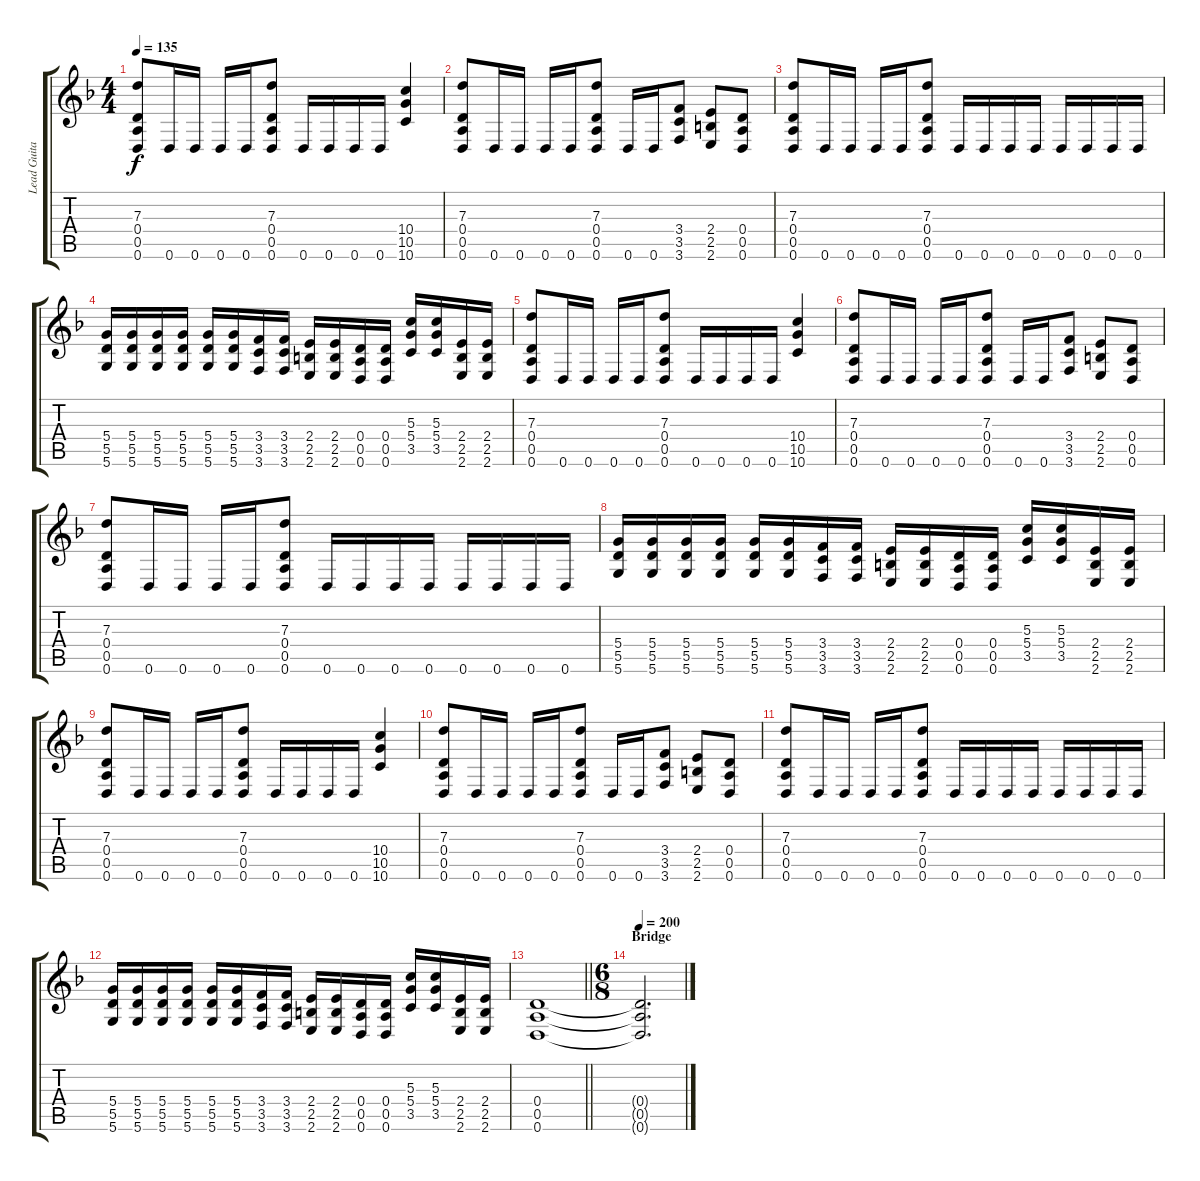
\track ("Lead Guitar" "Lead Guita") {instrument distortionguitar}
\staff {score tabs}
\tuning (E4 B3 G3 D3 A2 D2) {hide}
\ts (4 4)
\tempo 135
\clef g2
\ks dminor
(7.3 0.4 0.5 0.6).8{dy f} 0.6.16 0.6.16 0.6.16 0.6.16 (7.3 0.4 0.5 0.6).8 0.6.16 0.6.16 0.6.16 0.6.16 (10.4 10.5 10.6).4 |
(7.3 0.4 0.5 0.6).8 0.6.16 0.6.16 0.6.16 0.6.16 (7.3 0.4 0.5 0.6).8 0.6.16 0.6.16 (3.4 3.5 3.6).8 (2.4 2.5 2.6).8 (0.4 0.5 0.6).8 |
(7.3 0.4 0.5 0.6).8 0.6.16 0.6.16 0.6.16 0.6.16 (7.3 0.4 0.5 0.6).8 0.6.16 0.6.16 0.6.16 0.6.16 0.6.16 0.6.16 0.6.16 0.6.16 |
(5.4 5.5 5.6).16 (5.4 5.5 5.6).16 (5.4 5.5 5.6).16 (5.4 5.5 5.6).16 (5.4 5.5 5.6).16 (5.4 5.5 5.6).16 (3.4 3.5 3.6).16 (3.4 3.5 3.6).16 (2.4 2.5 2.6).16 (2.4 2.5 2.6).16 (0.4 0.5 0.6).16 (0.4 0.5 0.6).16 (5.3 5.4 3.5).16 (5.3 5.4 3.5).16 (2.4 2.5 2.6).16 (2.4 2.5 2.6).16 |
(7.3 0.4 0.5 0.6).8 0.6.16 0.6.16 0.6.16 0.6.16 (7.3 0.4 0.5 0.6).8 0.6.16 0.6.16 0.6.16 0.6.16 (10.4 10.5 10.6).4 |
(7.3 0.4 0.5 0.6).8 0.6.16 0.6.16 0.6.16 0.6.16 (7.3 0.4 0.5 0.6).8 0.6.16 0.6.16 (3.4 3.5 3.6).8 (2.4 2.5 2.6).8 (0.4 0.5 0.6).8 |
(7.3 0.4 0.5 0.6).8 0.6.16 0.6.16 0.6.16 0.6.16 (7.3 0.4 0.5 0.6).8 0.6.16 0.6.16 0.6.16 0.6.16 0.6.16 0.6.16 0.6.16 0.6.16 |
(5.4 5.5 5.6).16 (5.4 5.5 5.6).16 (5.4 5.5 5.6).16 (5.4 5.5 5.6).16 (5.4 5.5 5.6).16 (5.4 5.5 5.6).16 (3.4 3.5 3.6).16 (3.4 3.5 3.6).16 (2.4 2.5 2.6).16 (2.4 2.5 2.6).16 (0.4 0.5 0.6).16 (0.4 0.5 0.6).16 (5.3 5.4 3.5).16 (5.3 5.4 3.5).16 (2.4 2.5 2.6).16 (2.4 2.5 2.6).16 |
(7.3 0.4 0.5 0.6).8 0.6.16 0.6.16 0.6.16 0.6.16 (7.3 0.4 0.5 0.6).8 0.6.16 0.6.16 0.6.16 0.6.16 (10.4 10.5 10.6).4 |
(7.3 0.4 0.5 0.6).8 0.6.16 0.6.16 0.6.16 0.6.16 (7.3 0.4 0.5 0.6).8 0.6.16 0.6.16 (3.4 3.5 3.6).8 (2.4 2.5 2.6).8 (0.4 0.5 0.6).8 |
(7.3 0.4 0.5 0.6).8 0.6.16 0.6.16 0.6.16 0.6.16 (7.3 0.4 0.5 0.6).8 0.6.16 0.6.16 0.6.16 0.6.16 0.6.16 0.6.16 0.6.16 0.6.16 |
(5.4 5.5 5.6).16 (5.4 5.5 5.6).16 (5.4 5.5 5.6).16 (5.4 5.5 5.6).16 (5.4 5.5 5.6).16 (5.4 5.5 5.6).16 (3.4 3.5 3.6).16 (3.4 3.5 3.6).16 (2.4 2.5 2.6).16 (2.4 2.5 2.6).16 (0.4 0.5 0.6).16 (0.4 0.5 0.6).16 (5.3 5.4 3.5).16 (5.3 5.4 3.5).16 (2.4 2.5 2.6).16 (2.4 2.5 2.6).16 |
\barLineRight lightlight
(0.4 0.5 0.6).1 |
\ts (6 8)
\section ("" "Bridge")
\tempo 200
(0.4{t} 0.5{t} 0.6{t}).2{d}
